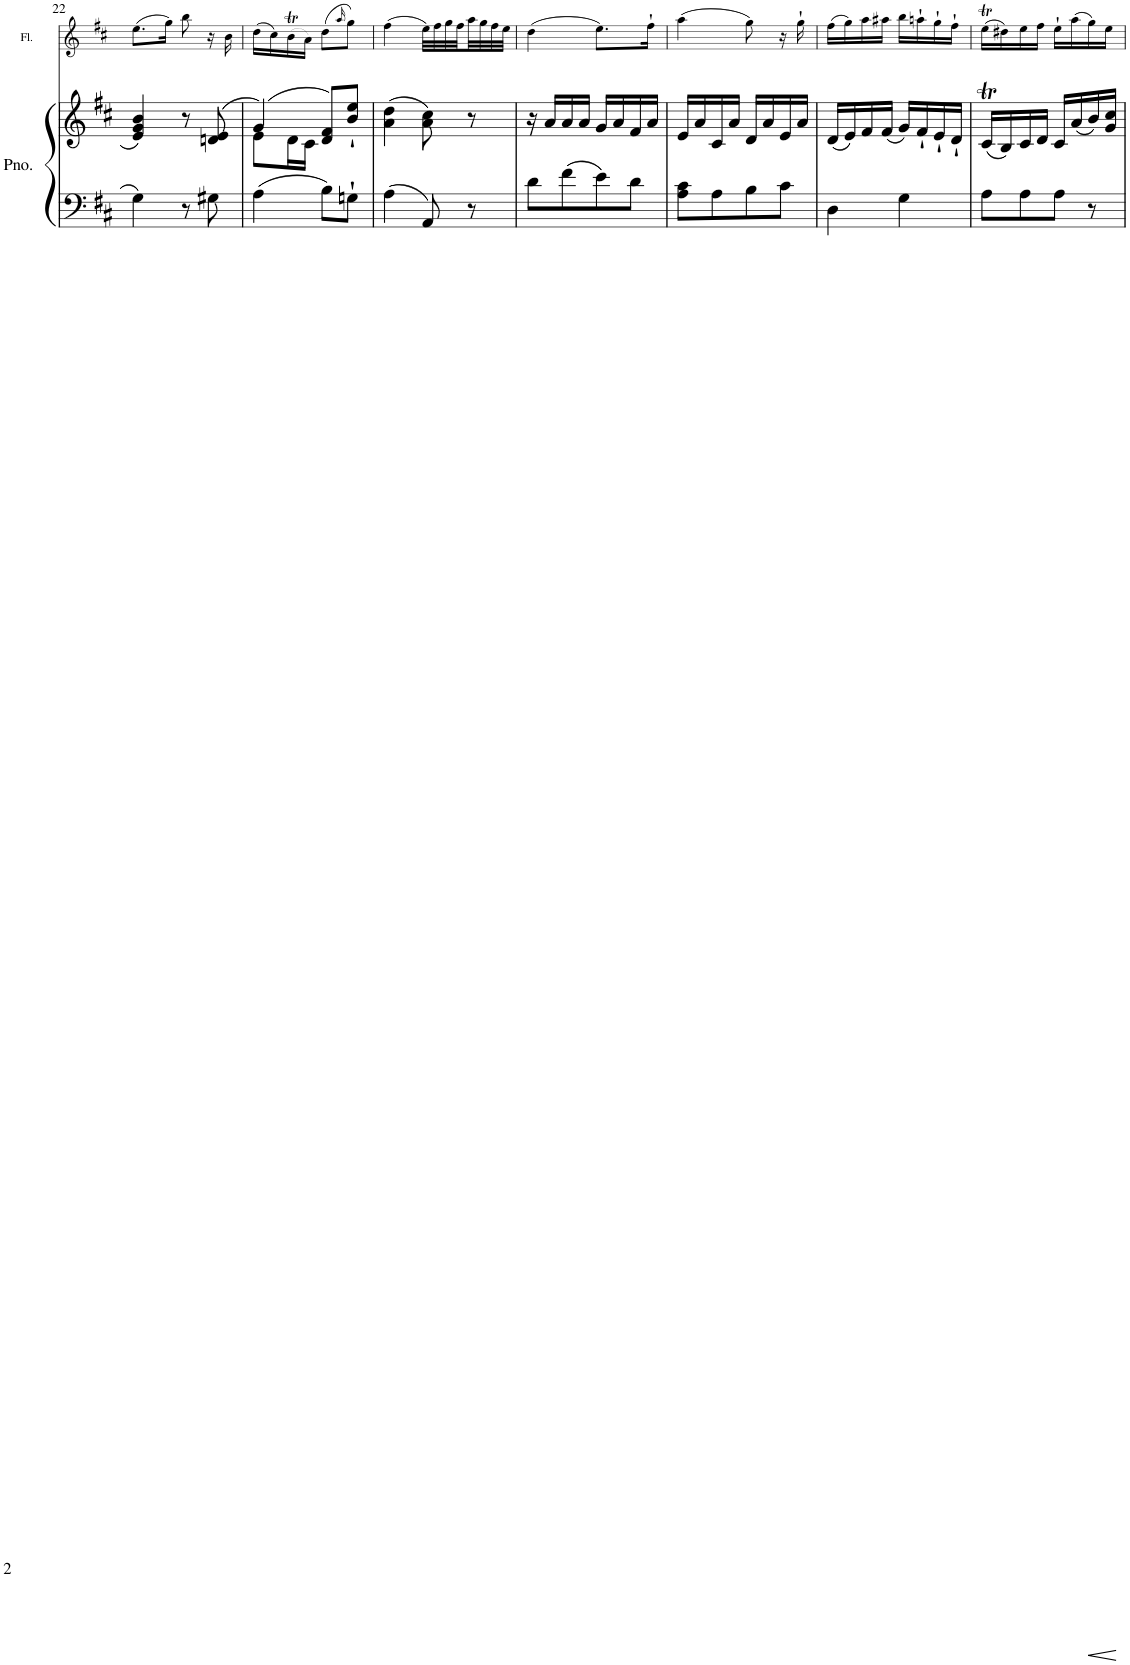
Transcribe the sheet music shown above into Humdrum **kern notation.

**kern	**kern	**kern
*part2	*part2	*part1
*staff3	*staff2	*staff1
*I"Piano	*	*I"Flute
*I'Pno.	*	*I'Fl.
!!LO:PB:g=z
*clefF4	*clefG2	*clefG2
*k[f#c#]	*k[f#c#]	*k[f#c#]
*M2/4	*M2/4	*M2/4
=22	=22	=22
4G\	4e/ 4g/ 4b/	(8.ee\L
.	.	16gg\Jk)
8r	8r	8bb\
8G#X\	(8dn/ 8e/	16r
.	.	16b\
=23	=23	=23
*	*^	*
4A\	(4g/)	8e\L	(16dd\LL
.	.	.	16cc#\)
.	.	16d\L	(16bT\
.	.	16c#\JJ	16a\JJ)
8B\L	8d/ 8f#/L)	4ryy	(8dd\L
.	.	.	16qaa/
8Gn`\J	8b/` 8ee/`J	.	8gg\J)
*	*v	*v	*
=24	=24	=24
4A\	(4a\ 4dd\	(4ff#\
8AA/	8a\ 8cc#\)	32ee\LLL)
.	.	32ff#\
.	.	32gg\
.	.	32ff#\
8r	8r	32aa\
.	.	32gg\
.	.	32ff#\
.	.	32ee\JJJ
=25	=25	=25
8d\L	16r	(4dd\
.	16a/LL	.
8f#\	16a/	.
.	16a/JJ	.
8e\	16g/LL	8.ee\L)
.	16a/	.
8d\J	16f#/	.
.	16a/JJ	16ff#`\Jk
=26	=26	=26
8A\ 8c#\L	16e/LL	(4aa\
.	16a/	.
8A\	16c#/	.
.	16a/JJ	.
8B\	16d/LL	8gg\)
.	16a/	.
8c#\J	16e/	16r
.	16a/JJ	16gg`\
=27	=27	=27
4D\	(16d/LL	(16ff#\LL
.	16e/)	16gg\)
.	16f#/	16aa\
.	(16f#/JJ	16aa#X\JJ
4G\	16g/LL)	16bb\LL
.	16f#`/	16aan`\
.	16e`/	16gg`\
.	16d`/JJ	16ff#`\JJ
=28	=28	=28
8A\L	(16c#t/LL	(16eeT\LL
.	16B/)	16dd#X\)
8A\	16c#/	16ee\
.	16d/JJ	16ff#\JJ
8A\J	16c#/LL	16ee`\LL
.	(16a/	(16aa\
8r	16b/)	16gg\)
.	16g/ 16cc#/JJ	16ee\JJ
=	=	=
*-	*-	*-
